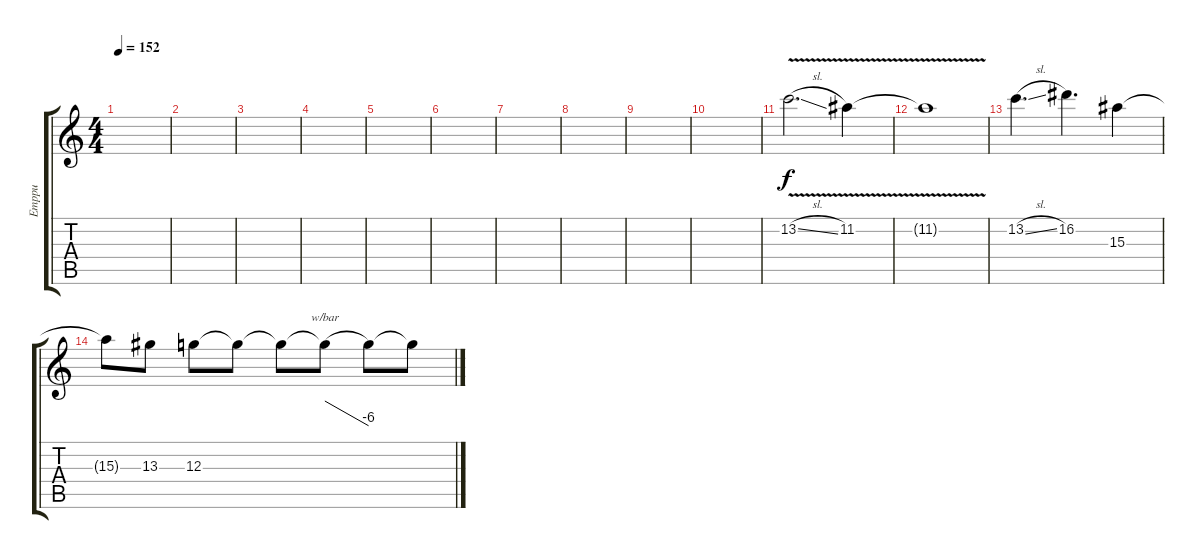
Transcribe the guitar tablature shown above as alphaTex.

\track ("Emppu" "Emppu") {instrument distortionguitar}
\staff {score tabs}
\tuning (E4 B3 G3 D3 A2 E2) {hide}
\ts (4 4)
\tempo 152
\clef g2
\ks c
|
|
|
|
|
|
|
|
|
|
13.2{v sl}.2{d} 11.2{v}.4 |
11.2{t}.1 |
13.2{sl}.4{d} 16.2.4{d} 15.3.4 |
15.3{t}.8 13.3.8 12.3.8 12.3{t}.8 12.3{t}.8 12.3{t}.8{tbe (dive default 0 0 60 -24)} 12.3{t}.8 12.3{t}.8
